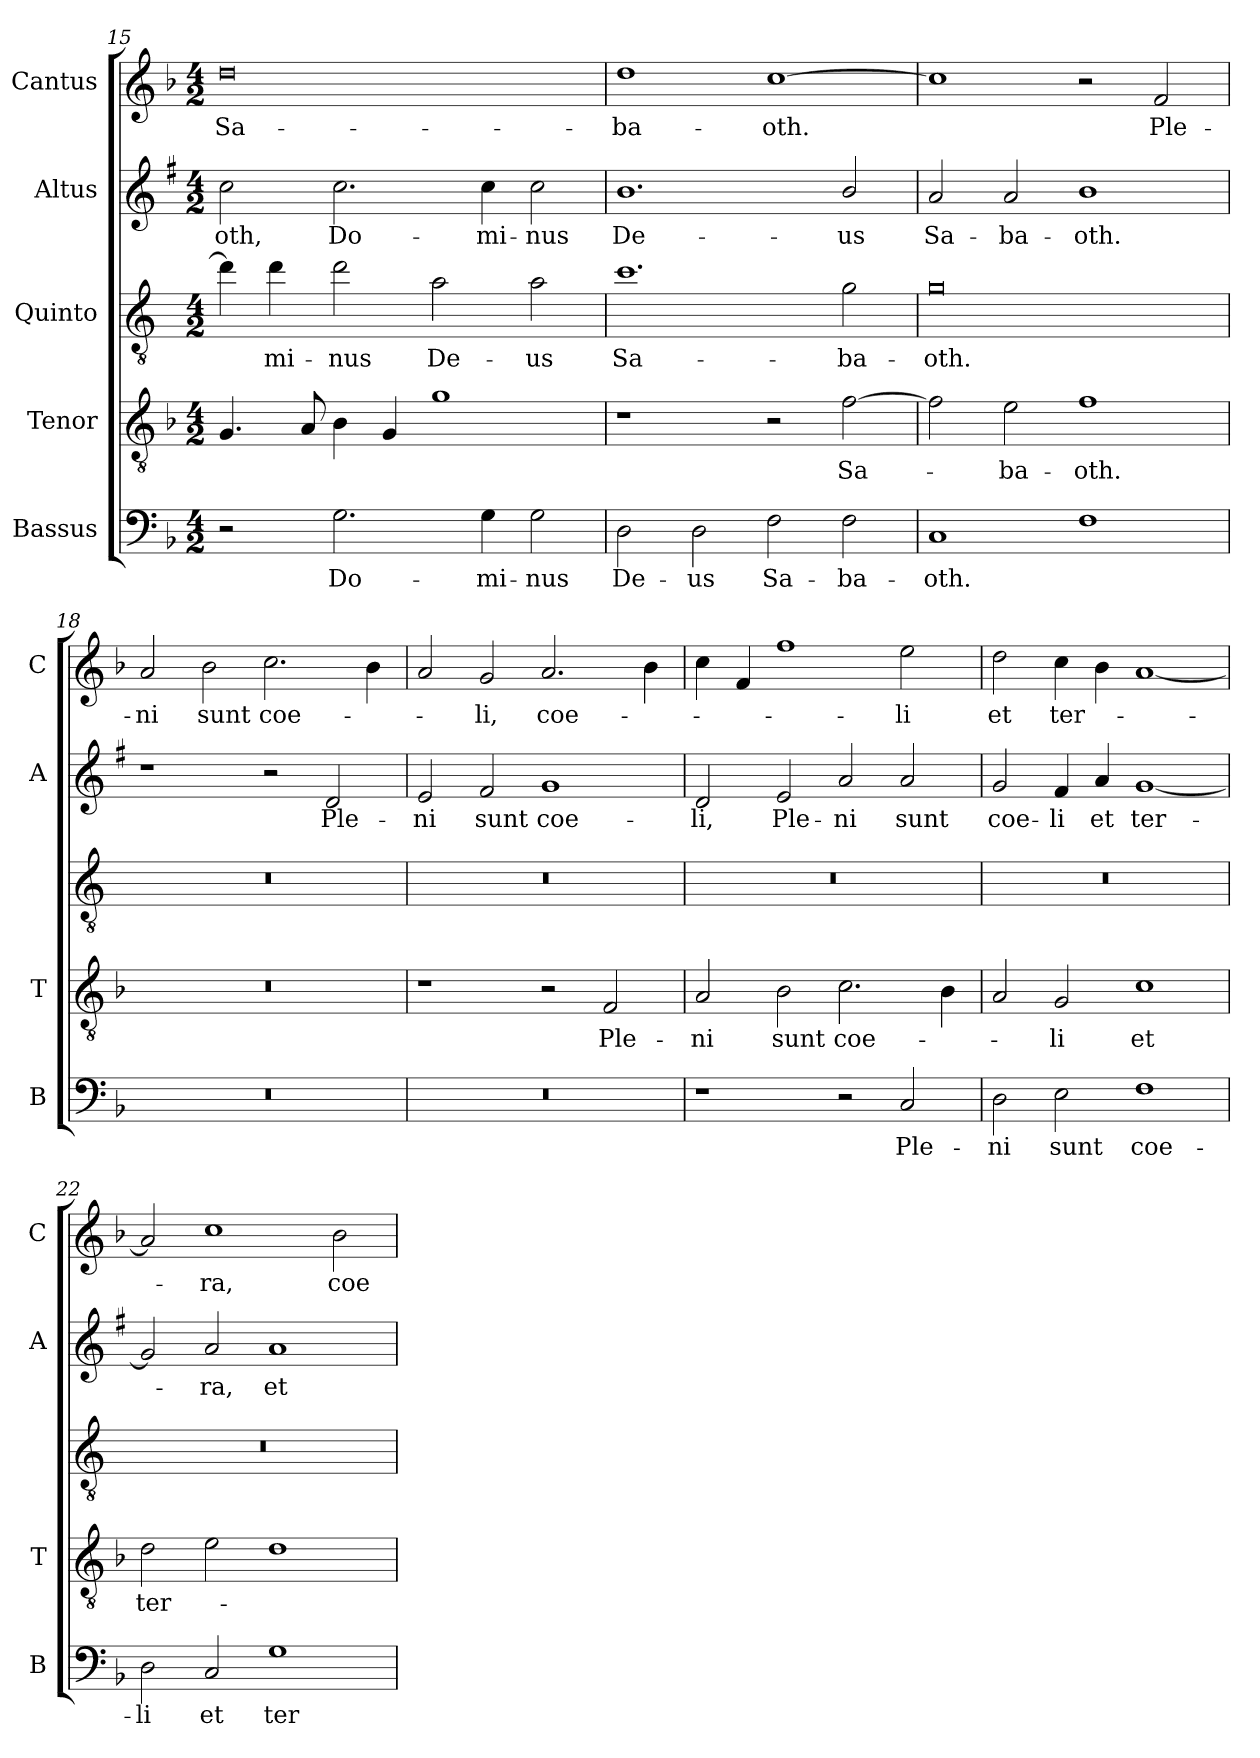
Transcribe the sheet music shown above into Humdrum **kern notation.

**kern	**text	**kern	**text	**kern	**text	**kern	**text	**kern	**text
*part5	*part5	*part4	*part4	*part3	*part3	*part2	*part2	*part1	*part1
*staff5	*staff5	*staff4	*staff4	*staff3	*staff3	*staff2	*staff2	*staff1	*staff1
*I"Bassus	*	*I"Tenor	*	*I"Quinto	*	*I"Altus	*	*I"Cantus	*
*I'B	*	*I'T	*	*	*	*I'A	*	*I'C	*
*clefF4	*	*clefGv2	*	*clefGv2	*	*clefG2	*	*clefG2	*
*	*	*	*	*ITrd4c7	*	*ITrd1c2	*	*	*
*k[b-]	*	*k[b-]	*	*k[b-]	*	*k[b-]	*	*k[b-]	*
*F:	*	*F:	*	*F:	*	*F:	*	*F:	*
*M4/2	*	*M4/2	*	*M4/2	*	*M4/2	*	*M4/2	*
=15	=15	=15	=15	=15	=15	=15	=15	=15	=15
!	!	!	!	!	!	!	!LO:LY:b	!	!LO:LY:b
2r	.	4.G/	.	4g\]	.	2b-\	-oth,	0dd	Sa-
!	!	!	!	!	!LO:LY:b	!	!	!	!
.	.	.	.	4g\	-mi-	.	.	.	.
.	.	8A/	.	.	.	.	.	.	.
!	!LO:LY:b	!	!	!	!LO:LY:b	!	!LO:LY:b	!	!
2.G\	Do-	4B-\	.	2g\	-nus	2.b-\	Do-	.	.
.	.	4G/	.	.	.	.	.	.	.
!	!	!	!	!	!LO:LY:b	!	!	!	!
.	.	1g	.	2d\	De-	.	.	.	.
!	!LO:LY:b	!	!	!	!	!	!LO:LY:b	!	!
4G\	-mi-	.	.	.	.	4b-\	-mi-	.	.
!	!LO:LY:b	!	!	!	!LO:LY:b	!	!LO:LY:b	!	!
2G\	-nus	.	.	2d\	-us	2b-\	-nus	.	.
=16	=16	=16	=16	=16	=16	=16	=16	=16	=16
!	!LO:LY:b	!	!	!	!LO:LY:b	!	!LO:LY:b	!	!LO:LY:b
2D\	De-	1r	.	1.f	Sa-	1.a	De-	1dd	-ba-
!	!LO:LY:b	!	!	!	!	!	!	!	!
2D\	-us	.	.	.	.	.	.	.	.
!	!LO:LY:b	!	!	!	!	!	!	!	!LO:LY:b
2F\	Sa-	2r	.	.	.	.	.	[1cc	-oth.
!	!LO:LY:b	!	!LO:LY:b	!	!LO:LY:b	!	!LO:LY:b	!	!
2F\	-ba-	[2f\	Sa-	2c\	-ba-	2a/	-us	.	.
=17	=17	=17	=17	=17	=17	=17	=17	=17	=17
!	!LO:LY:b	!	!	!	!LO:LY:b	!	!LO:LY:b	!	!
1C	-oth.	2f\]	.	0c	-oth.	2g/	Sa-	1cc]	.
!	!	!	!LO:LY:b	!	!	!	!LO:LY:b	!	!
.	.	2e\	-ba-	.	.	2g/	-ba-	.	.
!	!	!	!LO:LY:b	!	!	!	!LO:LY:b	!	!
1F	.	1f	-oth.	.	.	1a	-oth.	2r	.
!	!	!	!	!	!	!	!	!	!LO:LY:b
.	.	.	.	.	.	.	.	2f/	Ple-
!!LO:PB:g=z
=18	=18	=18	=18	=18	=18	=18	=18	=18	=18
!	!	!	!	!	!	!	!	!	!LO:LY:b
0r	.	0r	.	0r	.	1r	.	2a/	-ni
!	!	!	!	!	!	!	!	!	!LO:LY:b
.	.	.	.	.	.	.	.	2b-\	sunt
!	!	!	!	!	!	!	!	!	!LO:LY:b
.	.	.	.	.	.	2r	.	2.cc\	coe-
!	!	!	!	!	!	!	!LO:LY:b	!	!
.	.	.	.	.	.	2c/	Ple-	.	.
.	.	.	.	.	.	.	.	4b-\	.
=19	=19	=19	=19	=19	=19	=19	=19	=19	=19
!	!	!	!	!	!	!	!LO:LY:b	!	!
0r	.	1r	.	0r	.	2d/	-ni	2a/	.
!	!	!	!	!	!	!	!LO:LY:b	!	!LO:LY:b
.	.	.	.	.	.	2e/	sunt	2g/	-li,
!	!	!	!	!	!	!	!LO:LY:b	!	!LO:LY:b
.	.	2r	.	.	.	1f	coe-	2.a/	coe-
!	!	!	!LO:LY:b	!	!	!	!	!	!
.	.	2F/	Ple-	.	.	.	.	.	.
.	.	.	.	.	.	.	.	4b-\	.
=20	=20	=20	=20	=20	=20	=20	=20	=20	=20
!	!	!	!LO:LY:b	!	!	!	!LO:LY:b	!	!
1r	.	2A/	-ni	0r	.	2c/	-li,	4cc\	.
.	.	.	.	.	.	.	.	4f/	.
!	!	!	!LO:LY:b	!	!	!	!LO:LY:b	!	!
.	.	2B-\	sunt	.	.	2d/	Ple-	1ff	.
!	!	!	!LO:LY:b	!	!	!	!LO:LY:b	!	!
2r	.	2.c\	coe-	.	.	2g/	-ni	.	.
!	!LO:LY:b	!	!	!	!	!	!LO:LY:b	!	!LO:LY:b
2C/	Ple-	.	.	.	.	2g/	sunt	2ee\	-li
.	.	4B-\	.	.	.	.	.	.	.
=21	=21	=21	=21	=21	=21	=21	=21	=21	=21
!	!LO:LY:b	!	!	!	!	!	!LO:LY:b	!	!LO:LY:b
2D\	-ni	2A/	.	0r	.	2f/	coe-	2dd\	et
!	!LO:LY:b	!	!LO:LY:b	!	!	!	!LO:LY:b	!	!LO:LY:b
2E\	sunt	2G/	-li	.	.	4e/	-li	4cc\	ter-
!	!	!	!	!	!	!	!LO:LY:b	!	!
.	.	.	.	.	.	4g/	et	4b-\	.
!	!LO:LY:b	!	!LO:LY:b	!	!	!	!LO:LY:b	!	!
1F	coe-	1c	et	.	.	[1f	ter-	[1a	.
=22	=22	=22	=22	=22	=22	=22	=22	=22	=22
!	!LO:LY:b	!	!LO:LY:b	!	!	!	!	!	!
2D\	-li	2d\	ter-	0r	.	2f/]	.	2a/]	.
!	!LO:LY:b	!	!	!	!	!	!LO:LY:b	!	!LO:LY:b
2C/	et	2e\	.	.	.	2g/	-ra,	1cc	-ra,
!	!LO:LY:b	!	!	!	!	!	!LO:LY:b	!	!
1G	ter-	1d	.	.	.	1g	et	.	.
!	!	!	!	!	!	!	!	!	!LO:LY:b
.	.	.	.	.	.	.	.	2b-\	coe-
=	=	=	=	=	=	=	=	=	=
*-	*-	*-	*-	*-	*-	*-	*-	*-	*-
